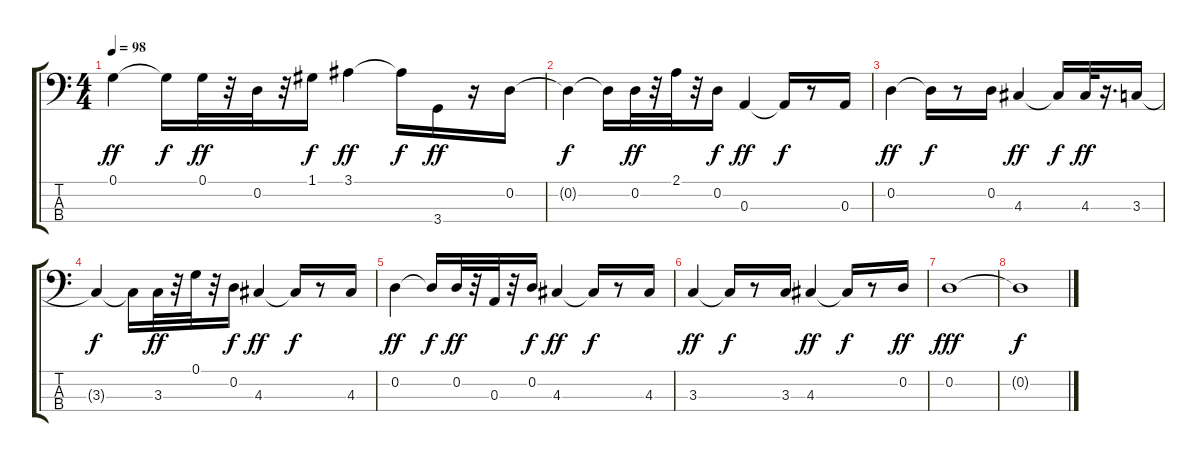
\track "" {instrument electricbassfinger}
\staff {score tabs}
\tuning (G2 D2 A1 E1) {hide}
\ts (4 4)
\tempo 98
\clef f4
\ks c
0.1.4{dy ff} 0.1{t}.16{dy f} 0.1.32{dy ff} r.32 0.2.32 r.32 1.1.16{dy f} 3.1.4{dy ff} 3.1{t}.16{dy f} 3.4.16{dy ff} r.16 0.2.16 |
0.2{t}.4{dy f} 0.2{t}.16 0.2.32{dy ff} r.32 2.1.32 r.32 0.2.16{dy f} 0.3.4{dy ff} 0.3{t}.16{dy f} r.8 0.3.16 |
0.2.4{dy ff} 0.2{t}.16{dy f} r.8 0.2.16 4.3.4{dy ff} 4.3{t}.16{dy f} 4.3.32{dy ff} r.16{d} 3.3.16 |
3.3{t}.4{dy f} 3.3{t}.16 3.3.32{dy ff} r.32 0.1.32 r.32 0.2.16{dy f} 4.3.4{dy ff} 4.3{t}.16{dy f} r.8 4.3.16 |
0.2.4{dy ff} 0.2{t}.16{dy f} 0.2.32{dy ff} r.32 0.3.32 r.32 0.2.16{dy f} 4.3.4{dy ff} 4.3{t}.16{dy f} r.8 4.3.16 |
3.3.4{dy ff} 3.3{t}.16{dy f} r.8 3.3.16 4.3.4{dy ff} 4.3{t}.16{dy f} r.8 0.2.16{dy ff} |
0.2.1{dy fff} |
0.2{t}.1{dy f}
